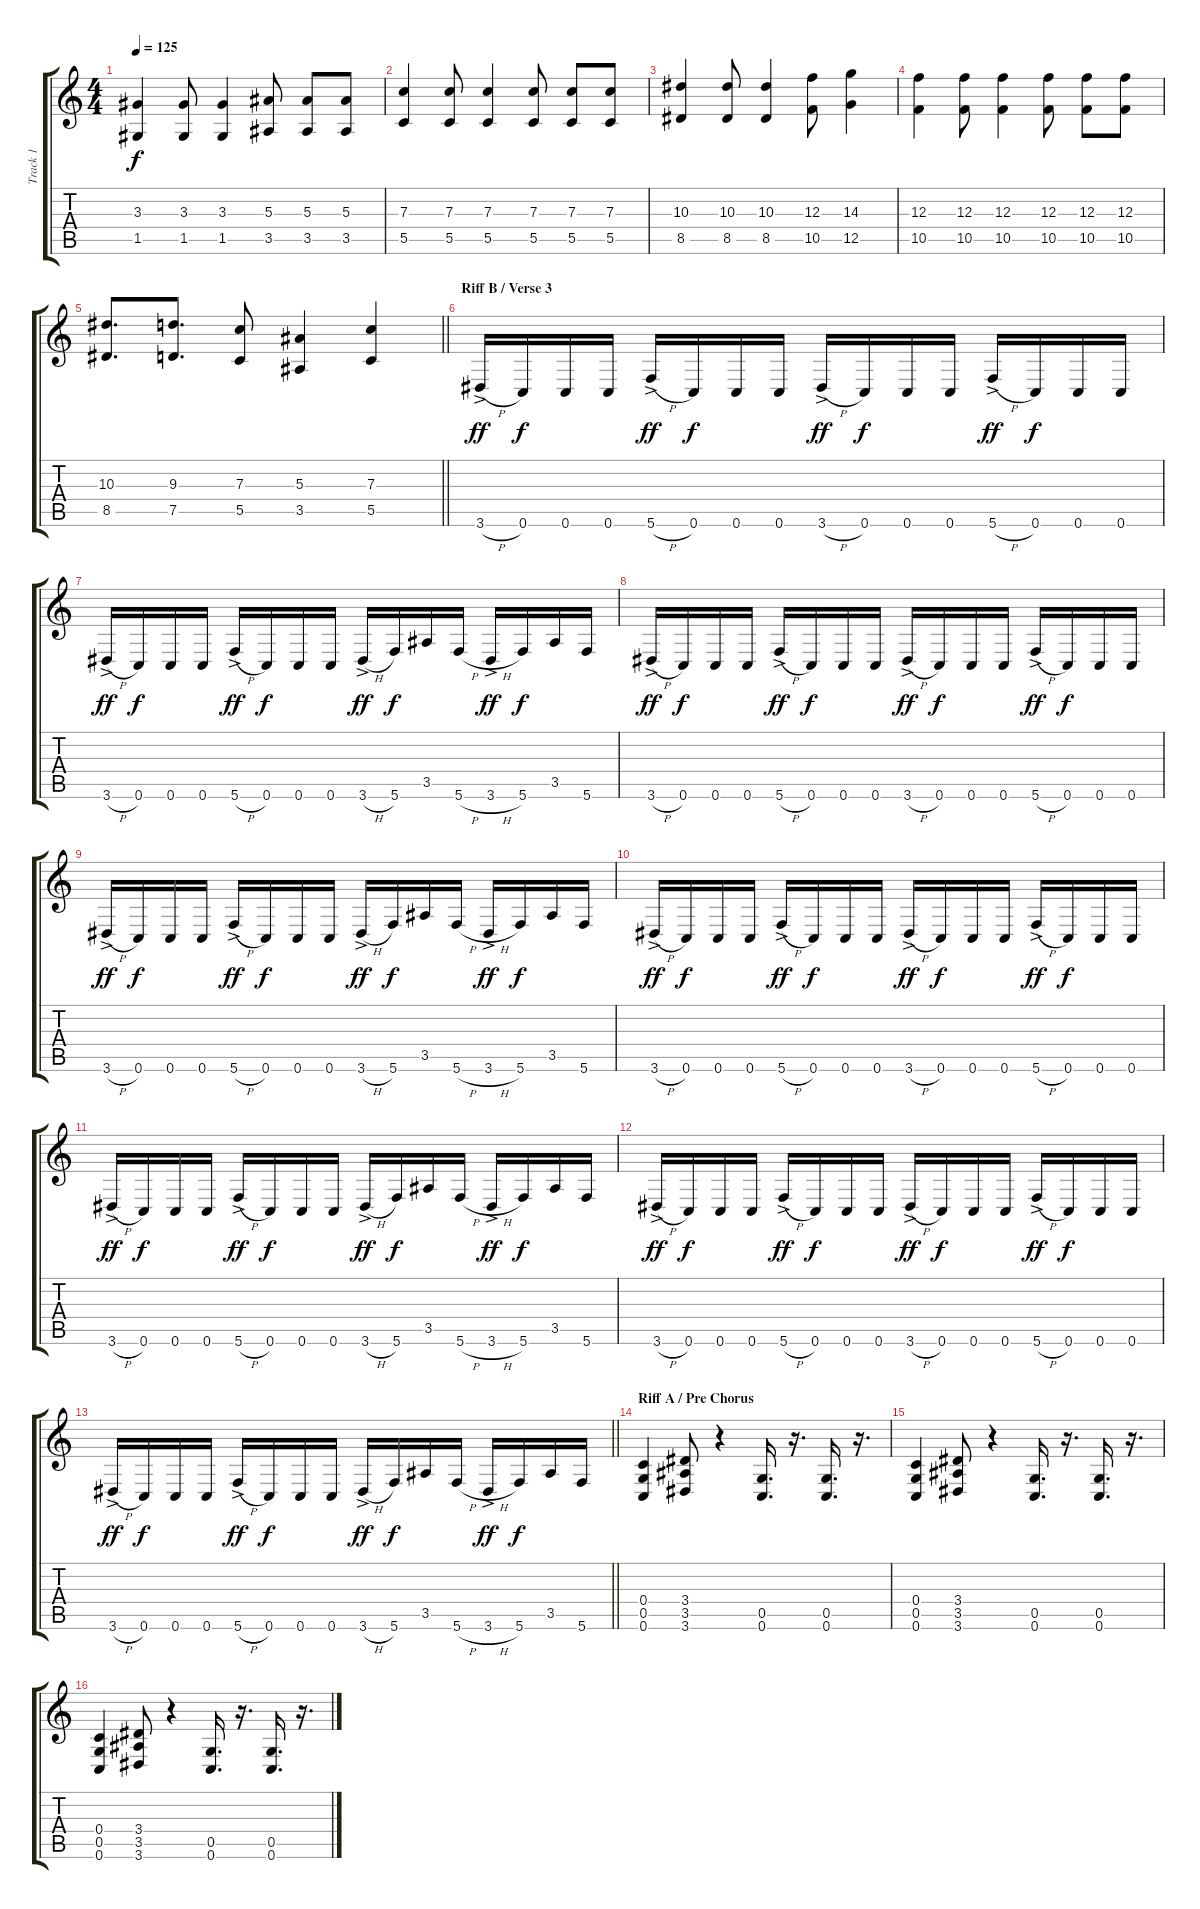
\track ("Track 1" "Track 1") {instrument overdrivenguitar}
\staff {score tabs}
\tuning (D4 A3 F3 C3 G2 C2) {hide}
\ts (4 4)
\tempo 125
\clef g2
\ks c
(3.3 1.5).4{dy f} (3.3 1.5).8 (3.3 1.5).4 (5.3 3.5).8 (5.3 3.5).8 (5.3 3.5).8 |
(7.3 5.5).4 (7.3 5.5).8 (7.3 5.5).4 (7.3 5.5).8 (7.3 5.5).8 (7.3 5.5).8 |
(10.3 8.5).4 (10.3 8.5).8 (10.3 8.5).4 (12.3 10.5).8 (14.3 12.5).4 |
(12.3 10.5).4 (12.3 10.5).8 (12.3 10.5).4 (12.3 10.5).8 (12.3 10.5).8 (12.3 10.5).8 |
\barLineRight lightlight
(10.3 8.5).8{d} (9.3 7.5).8{d} (7.3 5.5).8 (5.3 3.5).4 (7.3 5.5).4 |
\section ("" "Riff B / Verse 3")
3.6{h ac}.16{dy ff} 0.6.16{dy f} 0.6.16 0.6.16 5.6{h ac}.16{dy ff} 0.6.16{dy f} 0.6.16 0.6.16 3.6{h ac}.16{dy ff} 0.6.16{dy f} 0.6.16 0.6.16 5.6{h ac}.16{dy ff} 0.6.16{dy f} 0.6.16 0.6.16 |
3.6{h ac}.16{dy ff} 0.6.16{dy f} 0.6.16 0.6.16 5.6{h ac}.16{dy ff} 0.6.16{dy f} 0.6.16 0.6.16 3.6{h ac}.16{dy ff} 5.6.16{dy f} 3.5.16 5.6{h}.16 3.6{h ac}.16{dy ff} 5.6.16{dy f} 3.5.16 5.6.16 |
3.6{h ac}.16{dy ff} 0.6.16{dy f} 0.6.16 0.6.16 5.6{h ac}.16{dy ff} 0.6.16{dy f} 0.6.16 0.6.16 3.6{h ac}.16{dy ff} 0.6.16{dy f} 0.6.16 0.6.16 5.6{h ac}.16{dy ff} 0.6.16{dy f} 0.6.16 0.6.16 |
3.6{h ac}.16{dy ff} 0.6.16{dy f} 0.6.16 0.6.16 5.6{h ac}.16{dy ff} 0.6.16{dy f} 0.6.16 0.6.16 3.6{h ac}.16{dy ff} 5.6.16{dy f} 3.5.16 5.6{h}.16 3.6{h ac}.16{dy ff} 5.6.16{dy f} 3.5.16 5.6.16 |
3.6{h ac}.16{dy ff} 0.6.16{dy f} 0.6.16 0.6.16 5.6{h ac}.16{dy ff} 0.6.16{dy f} 0.6.16 0.6.16 3.6{h ac}.16{dy ff} 0.6.16{dy f} 0.6.16 0.6.16 5.6{h ac}.16{dy ff} 0.6.16{dy f} 0.6.16 0.6.16 |
3.6{h ac}.16{dy ff} 0.6.16{dy f} 0.6.16 0.6.16 5.6{h ac}.16{dy ff} 0.6.16{dy f} 0.6.16 0.6.16 3.6{h ac}.16{dy ff} 5.6.16{dy f} 3.5.16 5.6{h}.16 3.6{h ac}.16{dy ff} 5.6.16{dy f} 3.5.16 5.6.16 |
3.6{h ac}.16{dy ff} 0.6.16{dy f} 0.6.16 0.6.16 5.6{h ac}.16{dy ff} 0.6.16{dy f} 0.6.16 0.6.16 3.6{h ac}.16{dy ff} 0.6.16{dy f} 0.6.16 0.6.16 5.6{h ac}.16{dy ff} 0.6.16{dy f} 0.6.16 0.6.16 |
\barLineRight lightlight
3.6{h ac}.16{dy ff} 0.6.16{dy f} 0.6.16 0.6.16 5.6{h ac}.16{dy ff} 0.6.16{dy f} 0.6.16 0.6.16 3.6{h ac}.16{dy ff} 5.6.16{dy f} 3.5.16 5.6{h}.16 3.6{h ac}.16{dy ff} 5.6.16{dy f} 3.5.16 5.6.16 |
\section ("" "Riff A / Pre Chorus")
(0.4 0.5 0.6).4 (3.4 3.5 3.6).8 r.4 (0.5 0.6).16{d} r.16{d} (0.5 0.6).16{d} r.16{d} |
(0.4 0.5 0.6).4 (3.4 3.5 3.6).8 r.4 (0.5 0.6).16{d} r.16{d} (0.5 0.6).16{d} r.16{d} |
(0.4 0.5 0.6).4 (3.4 3.5 3.6).8 r.4 (0.5 0.6).16{d} r.16{d} (0.5 0.6).16{d} r.16{d}
